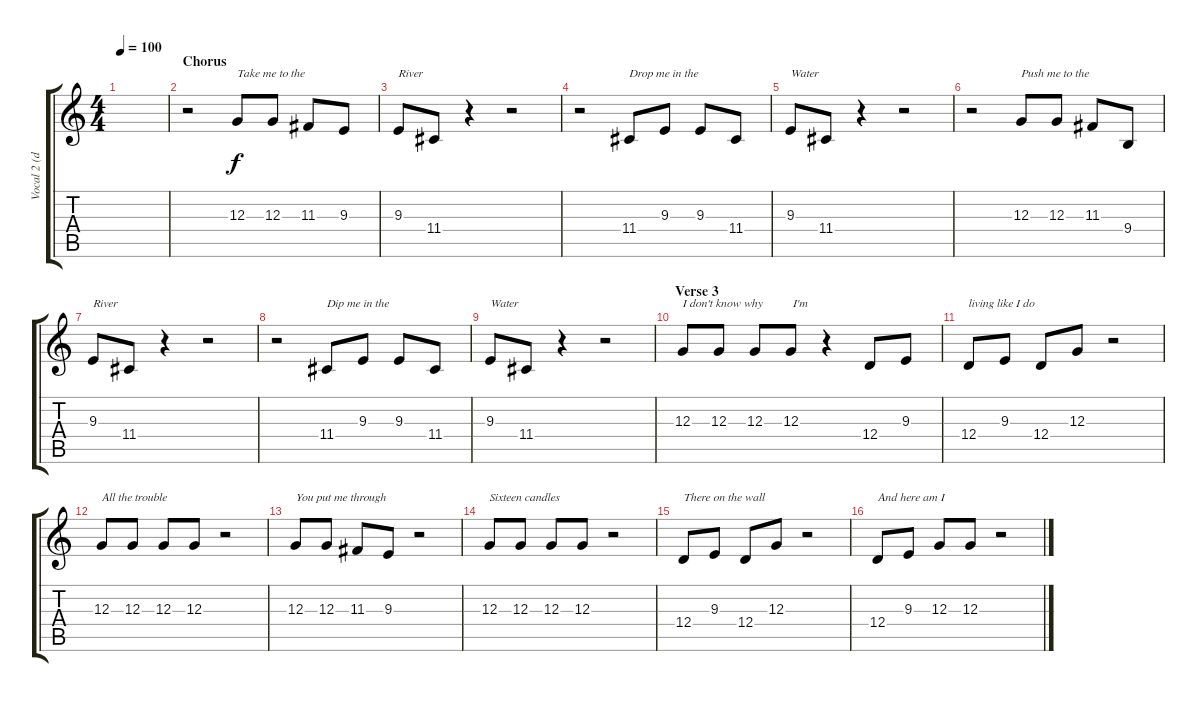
\track ("Vocal 2 (dub)" "Vocal 2 (d") {instrument clavinet}
\staff {score tabs}
\tuning (E4 B3 G3 D3 A2 E2) {hide}
\ts (4 4)
\tempo 100
\clef g2
\ks c
|
\section ("" "Chorus")
r.2 12.3.8{txt "Take me to the"} 12.3.8 11.3.8 9.3.8 |
9.3.8{txt "River"} 11.4.8 r.4 r.2 |
r.2 11.4.8{txt "Drop me in the"} 9.3.8 9.3.8 11.4.8 |
9.3.8{txt "Water"} 11.4.8 r.4 r.2 |
r.2 12.3.8{txt "Push me to the"} 12.3.8 11.3.8 9.4.8 |
9.3.8{txt "River"} 11.4.8 r.4 r.2 |
r.2 11.4.8{txt "Dip me in the"} 9.3.8 9.3.8 11.4.8 |
9.3.8{txt "Water"} 11.4.8 r.4 r.2 |
\section ("" "Verse 3")
12.3.8{txt "I don't know why          I'm"} 12.3.8 12.3.8 12.3.8 r.4 12.4.8 9.3.8 |
12.4.8{txt "living like I do"} 9.3.8 12.4.8 12.3.8 r.2 |
12.3.8{txt "All the trouble"} 12.3.8 12.3.8 12.3.8 r.2 |
12.3.8{txt "You put me through"} 12.3.8 11.3.8 9.3.8 r.2 |
12.3.8{txt "Sixteen candles"} 12.3.8 12.3.8 12.3.8 r.2 |
12.4.8{txt "There on the wall"} 9.3.8 12.4.8 12.3.8 r.2 |
12.4.8{txt "And here am I"} 9.3.8 12.3.8 12.3.8 r.2
